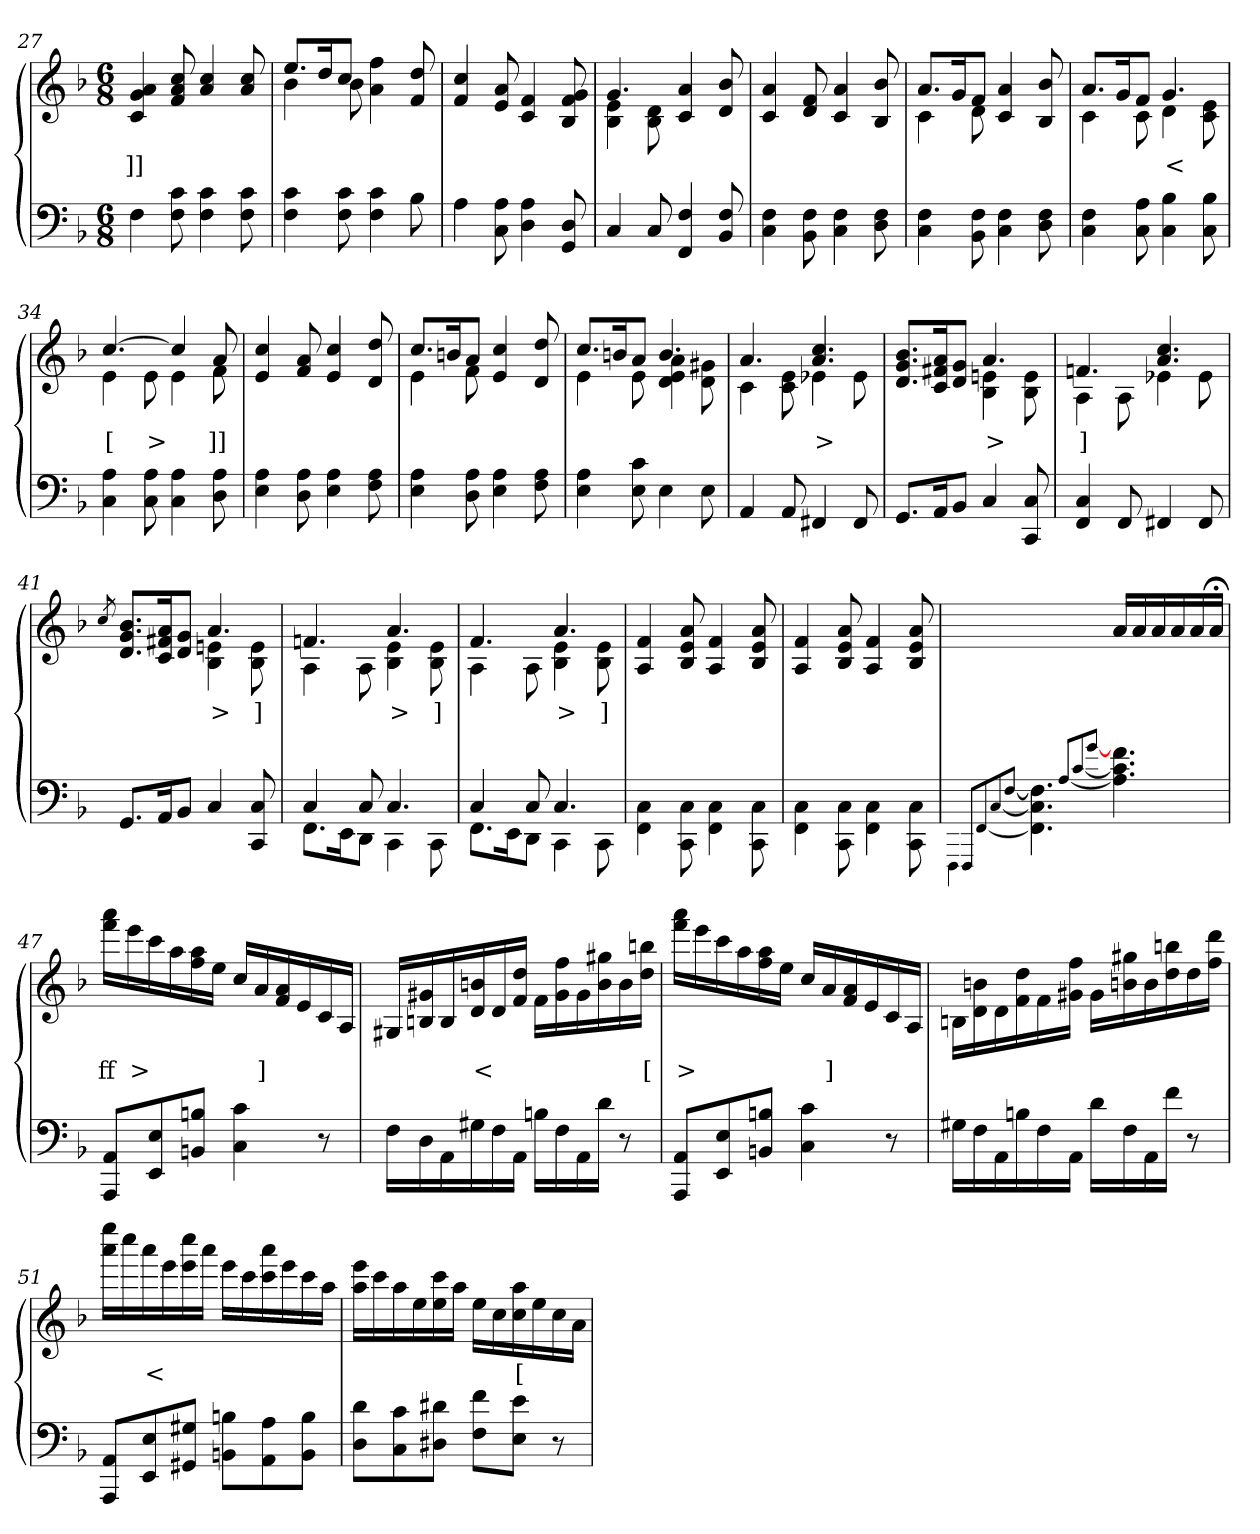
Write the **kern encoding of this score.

**kern	**kern	**text
*part2	*part1	*part1
*staff2	*staff1	*staff1
*clefF4	*clefG2	*
*k[b-]	*k[b-]	*
*M6/8	*M6/8	*
=27	=27	=27
4F	4a 4g 4c	]]
8c 8F	8cc 8a 8f	.
4c 4F	4cc/ 4a/	.
8c 8F	8cc/ 8a/	.
=28	=28	=28
*	*^	*
4c 4F	8.eeL	4b-	.
.	16dd	.	.
8c 8F	8ccJ	8b-	.
4c 4F	4.ryy	4ff 4a	.
8B-	.	8dd/ 8f/	.
*	*v	*v	*
=29	=29	=29
4A	4cc 4f	.
8A 8C	8a 8e	.
4A 4D	4f 4c	.
8D 8GG	8g 8f 8B-	.
=30	=30	=30
*	*^	*
4C	4.g	4e 4B-	.
8C	.	8d 8B-	.
4F 4FF	4a 4c	4.ryy	.
8F/ 8BB-/	8b- 8d	.	.
*	*v	*v	*
=31	=31	=31
4F 4C	4a 4c	.
8F 8BB-	8f 8d	.
4F 4C	4a 4c	.
8F 8D	8b- 8B-	.
=32	=32	=32
*	*^	*
4F 4C	8.aL	4c	.
.	16g	.	.
8F 8BB-	8fJ	8d	.
4F 4C	4a 4c	4.ryy	.
8F 8D	8b- 8B-	.	.
=33	=33	=33	=33
4F 4C	8.aL	4c	.
.	16g	.	.
8A 8C	8fJ	8c	.
4B- 4C	4.g	4d	<
8B- 8C	.	8e 8c	.
=34	=34	=34	=34
4A 4C	[4.cc	4e	[
8A 8C	.	8e	>
4A 4C	4cc]	4e	.
8A 8D	8a	8f	]]
*	*v	*v	*
=35	=35	=35
4A 4E	4cc 4e	.
8A 8D	8a 8f	.
4A 4E	4cc 4e	.
8A 8F	8dd 8d	.
=36	=36	=36
*	*^	*
4A 4E	8.ccL	4e	.
.	16bn	.	.
8A 8D	8aJ	8f	.
4A 4E	4cc 4e	4.ryy	.
8A 8F	8dd 8d	.	.
=37	=37	=37	=37
4A 4E	8.ccL	4e	.
.	16bn	.	.
8c 8E	8aJ	8e	.
4E	4.b	4a 4e 4d	.
8E	.	8g#X 8d	.
=38	=38	=38	=38
4AA	4.a	4c	.
8AA	.	8e 8c	.
4FF#X/	4.cc 4.a	4e-X	>
8FF#	.	8e-	.
=39	=39	=39	=39
8.GGL	8.b- 8.g 8.dL	4.ryy	.
16AA	16a 16f#X 16c	.	.
8BB-J	8g 8dJ	.	.
4C	4.a	4en 4B-	>
8C 8CC	.	8e 8B-	.
=40	=40	=40	=40
4C 4FF	4.fn	4A	]
8FF	.	8A	.
4FF#X	4.cc 4.a	4e-X	.
8FF#	.	8e-	.
=41	=41	=41	=41
.	8qcc/	.	.
8.GGL	8.b- 8.g 8.dL	4.ryy	.
16AA	16a 16f#X 16c	.	.
8BB-J	8g 8dJ	.	.
4C	4.a	4en 4B-	>
8C 8CC	.	8e 8B-	]
=42	=42	=42	=42
*^	*	*	*
4C	8.FFL	4.fn	4A	.
.	16EE	.	.	.
8C	8DDJ	.	8A	.
4.C	4CC	4.a	4e 4B-	>
.	8CC	.	8e 8B-	]
=43	=43	=43	=43	=43
4C	8.FFL	4.f	4A	.
.	16EE	.	.	.
8C	8DDJ	.	8A	.
4.C	4CC	4.a	4e 4B-	>
.	8CC	.	8e 8B-	]
*v	*v	*	*	*
*	*v	*v	*
=44	=44	=44
4C\ 4FF\	4f 4A	.
8C\ 8CC\	8a 8e 8B-	.
4C\ 4FF\	4f 4A	.
8C\ 8CC\	8a 8e 8B-	.
=45	=45	=45
4C\ 4FF\	4f 4A	.
8C\ 8CC\	8a 8e 8B-	.
4C\ 4FF\	4f 4A	.
8C\ 8CC\	8a 8e 8B-	.
=46	=46	=46
4qqFFF\	.	.
8qqFFF/L	.	.
[8qqFF/	.	.
[8qqC/	.	.
[8qqF/J	.	.
4.F\] 4.C\] 4.FF\]	4.ryy	.
[8qqA/L	.	.
[8qqc/	.	.
[8qqg/J	.	.
4.f] 4.c] 4.A]	16aLL	.
.	16a	.
.	16a	.
.	16a	.
.	16a	.
.	16a;<JJ	.
=47	=47	=47
8AA 8AAAL	16aaa 16fffLL	ff
.	16eee	>
8E 8EE	16ccc	.
.	16aa	.
8Bn 8BBnJ	16aa 16ff	.
.	16eeJJ	.
4c 4C	16ccLL	.
.	16a	]
.	16a 16f	.
.	16e	.
8r	16c	.
.	16AJJ	.
=48	=48	=48
16FLL	16G#XLL	.
16D	16g# 16Bn	.
16AA	16B	.
16G#X	16bn 16d	<
16F	16d	.
16AAJJ	16dd 16fJJ	.
16BnLL	16fLL	.
16F	16ff 16g#	.
16AA	16g#	.
16dJJ	16gg# 16b	.
8r	16b	.
.	16bbn 16ddJJ	[
=49	=49	=49
8AA 8AAAL	16aaa 16fffLL	>
.	16eee	.
8E 8EE	16ccc	.
.	16aa	.
8Bn 8BBnJ	16aa 16ff	.
.	16eeJJ	.
4c 4C	16ccLL	.
.	16a	]
.	16a 16f	.
.	16e	.
8r	16c	.
.	16AJJ	.
=50	=50	=50
16G#XLL	16Bn\LL	.
16F	16bn 16d	.
16AA	16d	.
16Bn	16dd 16f	.
16F	16f	.
16AAJJ	16ff 16g#XJJ	.
16dLL	16g#LL	.
16F	16gg# 16bn	.
16AA	16b	.
16fJJ	16bbn 16dd	.
8r	16dd	.
.	16ddd 16ffJJ	.
=51	=51	=51
8AA 8AAAL	16eeee 16aaaLL	.
.	16cccc	.
8E 8EE	16aaa	<
.	16eee	.
8G#X 8GG#XJ	16cccc 16eee	.
.	16aaaJJ	.
8Bn 8BBnL	16eeeLL	.
.	16ccc	.
8A 8AA	16aaa 16ccc	.
.	16eee	.
8B 8BBJ	16ccc	.
.	16aaJJ	.
=52	=52	=52
8d 8DL	16eee 16aaLL	.
.	16ccc	.
8c 8C	16aa	.
.	16ee	.
8d#X 8D#XJ	16ccc 16ee	.
.	16aaJJ	.
8f 8FL	16eeLL	.
.	16cc	.
8e 8EJ	16aa 16cc	[
.	16ee	.
8r	16cc	.
.	16aJJ	.
=	=	=
*-	*-	*-
